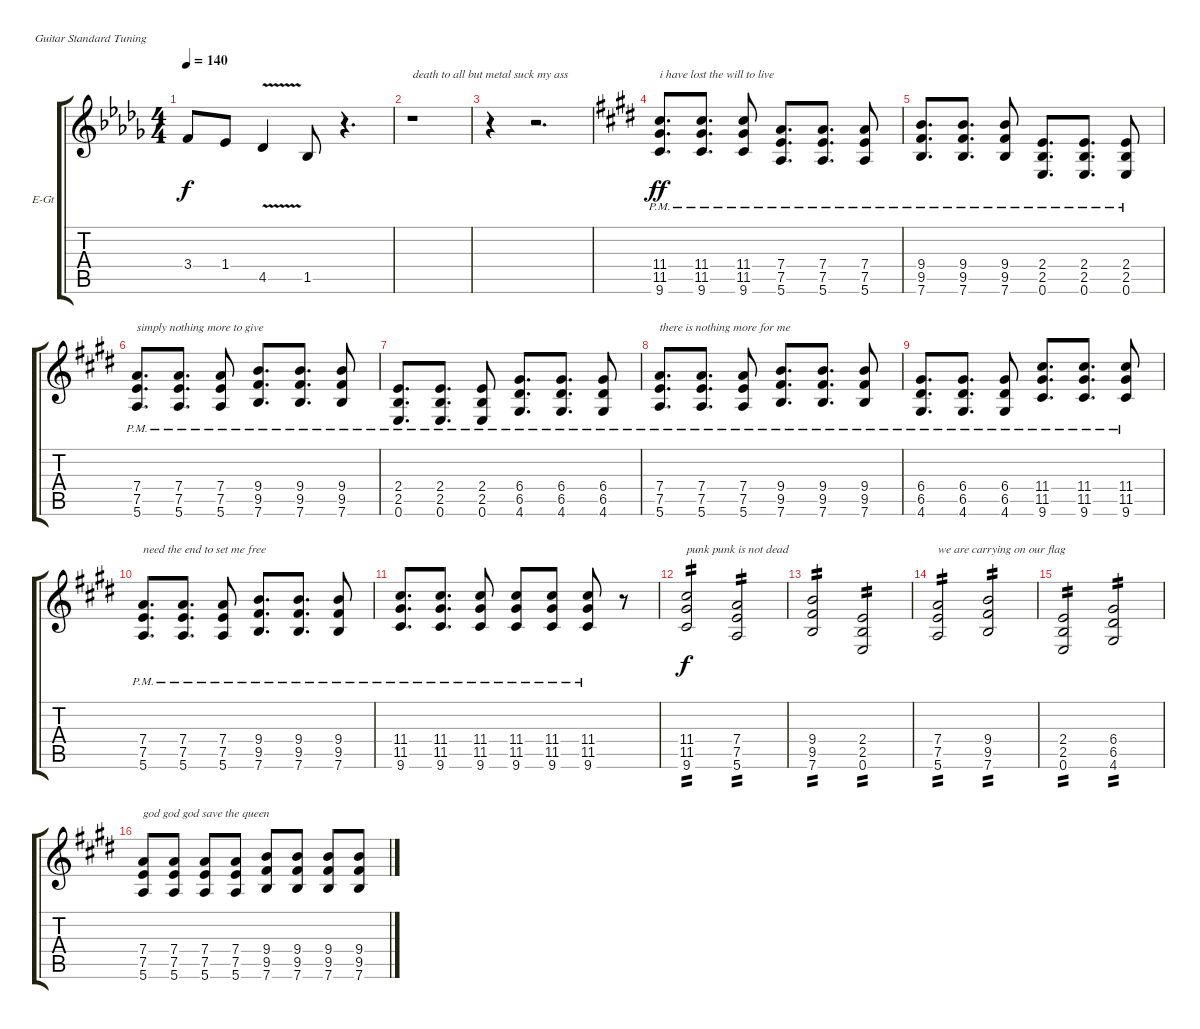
\bracketExtendMode groupsimilarinstruments
\firstSystemTrackNameOrientation horizontal
\otherSystemsTrackNameOrientation horizontal
\track ("Guitar L" "E-Gt") {instrument distortionguitar}
\staff {score tabs}
\tuning (E4 B3 G3 D3 A2 E2)
\ts (4 4)
\tempo 140
\clef g2
\ks db
3.4.8{dy f} 1.4.8 4.5{v}.4 1.5.8 r.4{d} |
r.1{txt "death to all but metal suck my ass "} |
r.4 r.2{d} |
\ks e
(11.4{pm} 11.5{pm} 9.6{pm}).8{d txt "i have lost the will to live " dy ff} (11.4{pm} 11.5{pm} 9.6{pm}).8{d} (11.4{pm} 11.5{pm} 9.6{pm}).8 (7.4{pm} 7.5{pm} 5.6{pm}).8{d} (7.4{pm} 7.5{pm} 5.6{pm}).8{d} (7.4{pm} 7.5{pm} 5.6{pm}).8 |
(9.4{pm} 9.5{pm} 7.6{pm}).8{d} (9.4{pm} 9.5{pm} 7.6{pm}).8{d} (9.4{pm} 9.5{pm} 7.6{pm}).8 (2.4{pm} 2.5{pm} 0.6{pm}).8{d} (2.4{pm} 2.5{pm} 0.6{pm}).8{d} (2.4{pm} 2.5{pm} 0.6{pm}).8 |
(7.4{pm} 7.5{pm} 5.6{pm}).8{d txt "simply nothing more to give "} (7.4{pm} 7.5{pm} 5.6{pm}).8{d} (7.4{pm} 7.5{pm} 5.6{pm}).8 (9.4{pm} 9.5{pm} 7.6{pm}).8{d} (9.4{pm} 9.5{pm} 7.6{pm}).8{d} (9.4{pm} 9.5{pm} 7.6{pm}).8 |
(2.4{pm} 2.5{pm} 0.6{pm}).8{d} (2.4{pm} 2.5{pm} 0.6{pm}).8{d} (2.4{pm} 2.5{pm} 0.6{pm}).8 (6.4{pm} 6.5{pm} 4.6{pm}).8{d} (6.4{pm} 6.5{pm} 4.6{pm}).8{d} (6.4{pm} 6.5{pm} 4.6{pm}).8 |
(7.4{pm} 7.5{pm} 5.6{pm}).8{d txt "there is nothing more for me "} (7.4{pm} 7.5{pm} 5.6{pm}).8{d} (7.4{pm} 7.5{pm} 5.6{pm}).8 (9.4{pm} 9.5{pm} 7.6{pm}).8{d} (9.4{pm} 9.5{pm} 7.6{pm}).8{d} (9.4{pm} 9.5{pm} 7.6{pm}).8 |
(6.4{pm} 6.5{pm} 4.6{pm}).8{d} (6.4{pm} 6.5{pm} 4.6{pm}).8{d} (6.4{pm} 6.5{pm} 4.6{pm}).8 (11.4{pm} 11.5{pm} 9.6{pm}).8{d} (11.4{pm} 11.5{pm} 9.6{pm}).8{d} (11.4{pm} 11.5{pm} 9.6{pm}).8 |
(7.4{pm} 7.5{pm} 5.6{pm}).8{d txt "need the end to set me free "} (7.4{pm} 7.5{pm} 5.6{pm}).8{d} (7.4{pm} 7.5{pm} 5.6{pm}).8 (9.4{pm} 9.5{pm} 7.6{pm}).8{d} (9.4{pm} 9.5{pm} 7.6{pm}).8{d} (9.4{pm} 9.5{pm} 7.6{pm}).8 |
(11.4{pm} 11.5{pm} 9.6{pm}).8{d} (11.4{pm} 11.5{pm} 9.6{pm}).8{d} (11.4{pm} 11.5{pm} 9.6{pm}).8 (11.4{pm} 11.5{pm} 9.6{pm}).8 (11.4{pm} 11.5{pm} 9.6{pm}).8 (11.4{pm} 11.5{pm} 9.6{pm}).8 r.8 |
(11.4 11.5 9.6).2{txt "punk punk is not dead " tp 2 dy f} (7.4 7.5 5.6).2{tp 2} |
(9.4 9.5 7.6).2{tp 2} (2.4 2.5 0.6).2{tp 2} |
(7.4 7.5 5.6).2{txt "we are carrying on our flag" tp 2} (9.4 9.5 7.6).2{tp 2} |
(2.4 2.5 0.6).2{tp 2} (6.4 6.5 4.6).2{tp 2} |
(7.4 7.5 5.6).8{txt "god god god save the queen "} (7.4 7.5 5.6).8 (7.4 7.5 5.6).8 (7.4 7.5 5.6).8 (9.4 9.5 7.6).8 (9.4 9.5 7.6).8 (9.4 9.5 7.6).8 (9.4 9.5 7.6).8
